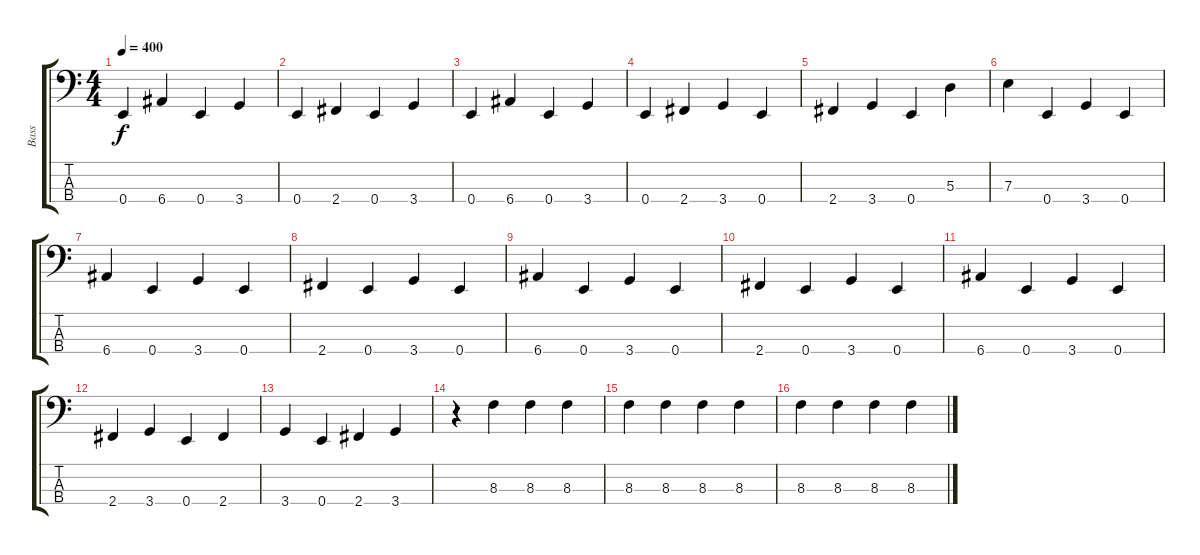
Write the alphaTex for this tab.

\track ("Bass" "Bass") {instrument electricbasspick}
\staff {score tabs}
\tuning (G2 D2 A1 E1) {hide}
\ts (4 4)
\tempo 400
\clef f4
\ks c
0.4.4{dy f} 6.4.4 0.4.4 3.4.4 |
0.4.4 2.4.4 0.4.4 3.4.4 |
0.4.4 6.4.4 0.4.4 3.4.4 |
0.4.4 2.4.4 3.4.4 0.4.4 |
2.4.4 3.4.4 0.4.4 5.3.4 |
7.3.4 0.4.4 3.4.4 0.4.4 |
6.4.4 0.4.4 3.4.4 0.4.4 |
2.4.4 0.4.4 3.4.4 0.4.4 |
6.4.4 0.4.4 3.4.4 0.4.4 |
2.4.4 0.4.4 3.4.4 0.4.4 |
6.4.4 0.4.4 3.4.4 0.4.4 |
2.4.4 3.4.4 0.4.4 2.4.4 |
3.4.4 0.4.4 2.4.4 3.4.4 |
r.4 8.3.4 8.3.4 8.3.4 |
8.3.4 8.3.4 8.3.4 8.3.4 |
8.3.4 8.3.4 8.3.4 8.3.4
